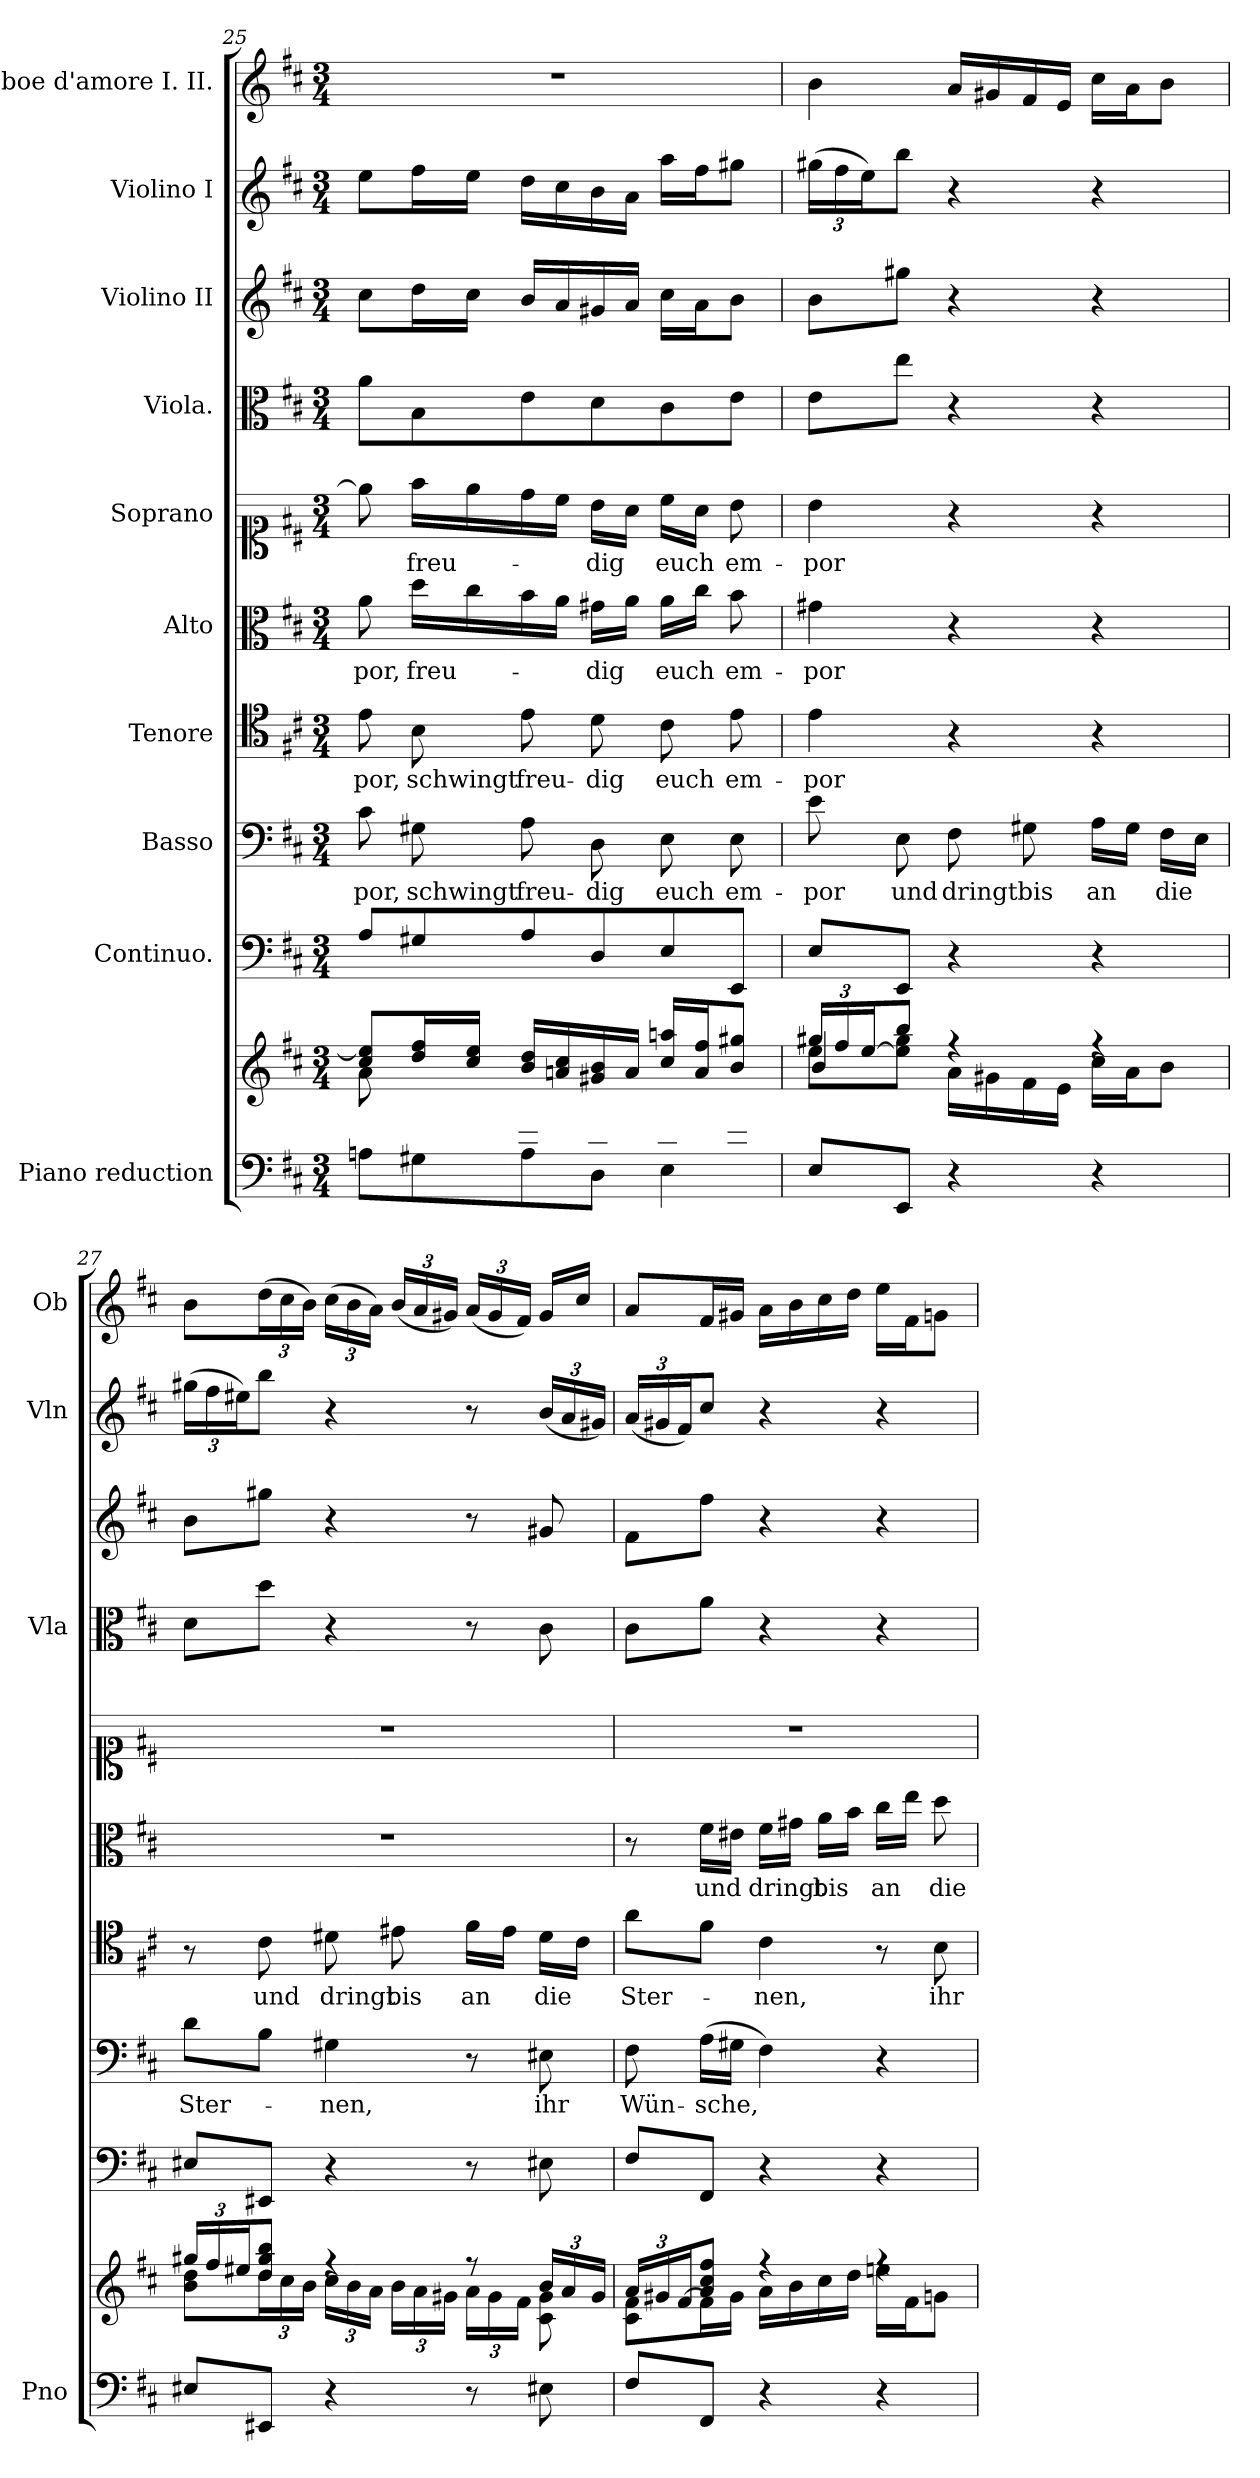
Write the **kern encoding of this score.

**kern	**kern	**kern	**kern	**text	**kern	**text	**kern	**text	**kern	**text	**kern	**kern	**kern	**kern
*part10	*part10	*part9	*part8	*part8	*part7	*part7	*part6	*part6	*part5	*part5	*part4	*part3	*part2	*part1
*staff11	*staff10	*staff9	*staff8	*staff8	*staff7	*staff7	*staff6	*staff6	*staff5	*staff5	*staff4	*staff3	*staff2	*staff1
*I"Piano reduction	*	*I"Continuo.	*I"Basso	*	*I"Tenore	*	*I"Alto	*	*I"Soprano	*	*I"Viola.	*I"Violino II	*I"Violino I	*I"Oboe d'amore I. II.
*I'Pno	*	*	*	*	*	*	*	*	*	*	*I'Vla	*	*I'Vln	*I'Ob
*clefF4	*clefG2	*clefF4	*clefF4	*	*clefC4	*	*clefC3	*	*clefC1	*	*clefC3	*clefG2	*clefG2	*clefG2
*k[f#c#]	*k[f#c#]	*k[f#c#]	*k[f#c#]	*	*k[f#c#]	*	*k[f#c#]	*	*k[f#c#]	*	*k[f#c#]	*k[f#c#]	*k[f#c#]	*k[f#c#]
*M3/4	*M3/4	*M3/4	*M3/4	*	*M3/4	*	*M3/4	*	*M3/4	*	*M3/4	*M3/4	*M3/4	*M3/4
=25	=25	=25	=25	=25	=25	=25	=25	=25	=25	=25	=25	=25	=25	=25
*^	*^	*	*	*	*	*	*	*	*	*	*	*	*	*
!	!	!	!	!	!	!LO:LY:b	!	!LO:LY:b	!	!LO:LY:b	!	!	!	!	!	!
8ryy	8An\L	8cc#/ 8ee/]L	8a\L	8A/L	8c#\	-por,	8e\	-por,	8a\	-por,	8ee\]	.	8a\L	8cc#\L	8ee\L	2.r
!	!	!	!	!	!	!LO:LY:b	!	!LO:LY:b	!	!LO:LY:b	!	!LO:LY:b	!	!	!	!
8B/	8G#X\	16dd/ 16ff#/L	2ryy	8G#X/	8G#X\	schwingt	8B\	schwingt	16dd\LL	freu-	16ff#\LL	freu-	8B\	16dd\L	16ff#\L	.
.	.	16cc#/ 16ee/JJ	.	.	.	.	.	.	16cc#\	.	16ee\	.	.	16cc#\JJ	16ee\JJ	.
!	!	!	!	!	!	!LO:LY:b	!	!LO:LY:b	!	!	!	!	!	!	!	!
8e/	8A\	16b/ 16dd/LL	.	8A/	8A\	freu-	8e\	freu-	16b\	.	16dd\	.	8e\	16b/LL	16dd\LL	.
.	.	16an/ 16cc#/	.	.	.	.	.	.	16a\JJ	.	16cc#\JJ	.	.	16a/	16cc#\	.
!	!	!	!	!	!	!LO:LY:b	!	!LO:LY:b	!	!LO:LY:b	!	!LO:LY:b	!	!	!	!
8d/	8D\J	16g#X/ 16b/	.	8D/	8D\	-dig	8d\	-dig	16g#X\LL	dig	16b\LL	dig	8d\	16g#X/	16b\	.
.	.	16a/JJ	.	.	.	.	.	.	16a\JJ	.	16a\JJ	.	.	16a/JJ	16a\JJ	.
!	!	!	!	!	!	!LO:LY:b	!	!LO:LY:b	!	!LO:LY:b	!	!LO:LY:b	!	!	!	!
8c#/	4E\	16cc#/ 16aan/LL	.	8E/	8E\	euch	8c#\	euch	16a\LL	euch	16cc#\LL	euch	8c#\	16cc#\LL	16aa\LL	.
.	.	16a/ 16ff#/J	.	.	.	.	.	.	16cc#\JJ	.	16a\JJ	.	.	16a\J	16ff#\J	.
!	!	!	!	!	!	!LO:LY:b	!	!LO:LY:b	!	!LO:LY:b	!	!LO:LY:b	!	!	!	!
8e/J	.	8b/ 8gg#X/J	8ryy	8EE/J	8E\	em-	8e\	em-	8b\	em-	8b\	em-	8e\J	8b\J	8gg#X\J	.
*v	*v	*	*	*	*	*	*	*	*	*	*	*	*	*	*	*
*	*v	*v	*	*	*	*	*	*	*	*	*	*	*	*	*
!!LO:PB:g=z
=26	=26	=26	=26	=26	=26	=26	=26	=26	=26	=26	=26	=26	=26	=26
*	*Xbrackettup	*	*	*	*	*	*	*	*	*	*	*	*	*
*	*^	*	*	*	*	*	*	*	*	*	*	*	*	*
*	*	*^	*	*	*	*	*	*	*	*	*	*	*	*	*
!	!	!	!	!	!	!LO:LY:b	!	!LO:LY:b	!	!LO:LY:b	!	!LO:LY:b	!	!	!	!
*	*	*	*	*	*	*	*	*	*	*	*	*	*	*	*Xbrackettup	*
8E/L	24gg#X/LL	8ee\L	4b/	8E/L	8e\	por	4e\	por	4g#X\	por	4b\	-por	8e\L	8b\L	(>24gg#X\LL	4b\
.	24ff#/	.	.	.	.	.	.	.	.	.	.	.	.	.	24ff#\	.
.	[24ee/J	.	.	.	.	.	.	.	.	.	.	.	.	.	24ee\J)	.
!	!	!	!	!	!	!LO:LY:b	!	!	!	!	!	!	!	!	!	!
8EE/J	8bb/J	8ee\] 8gg#\J	.	8EE/J	8E\	und	.	.	.	.	.	.	8ee\J	8gg#X\J	8bb\J	.
!	!	!	!	!	!	!LO:LY:b	!	!	!	!	!	!	!	!	!	!
4r	4rff	16a\LL	2ryy	4r	8F#\	dringt	4r	.	4r	.	4r	.	4r	4r	4r	16a/LL
.	.	16g#X\	.	.	.	.	.	.	.	.	.	.	.	.	.	16g#X/
!	!	!	!	!	!	!LO:LY:b	!	!	!	!	!	!	!	!	!	!
.	.	16f#\	.	.	8G#X\	bis	.	.	.	.	.	.	.	.	.	16f#/
.	.	16e\JJ	.	.	.	.	.	.	.	.	.	.	.	.	.	16e/JJ
!	!	!	!	!	!	!LO:LY:b	!	!	!	!	!	!	!	!	!	!
4r	4rff	16cc#\LL	.	4r	16A\LL	an	4r	.	4r	.	4r	.	4r	4r	4r	16cc#\LL
.	.	16a\J	.	.	16G#\JJ	.	.	.	.	.	.	.	.	.	.	16a\J
!	!	!	!	!	!	!LO:LY:b	!	!	!	!	!	!	!	!	!	!
.	.	8b\J	.	.	16F#\LL	die	.	.	.	.	.	.	.	.	.	8b\J
.	.	.	.	.	16E\JJ	.	.	.	.	.	.	.	.	.	.	.
*	*	*v	*v	*	*	*	*	*	*	*	*	*	*	*	*	*
=27	=27	=27	=27	=27	=27	=27	=27	=27	=27	=27	=27	=27	=27	=27	=27
!	!	!	!	!	!LO:LY:b	!	!	!	!	!	!	!	!	!	!
8E#X/L	24gg#X/LL	8b\ 8dd\L	8E#X/L	8d\L	Ster-	8r	.	2.r	.	2.r	.	8d\L	8b\L	(>24gg#X\LL	8b\L
.	24ff#/	.	.	.	.	.	.	.	.	.	.	.	.	24ff#\	.
.	24ee#X/J	.	.	.	.	.	.	.	.	.	.	.	.	24ee#X\J)	.
!	!	!	!	!	!	!	!LO:LY:b	!	!	!	!	!	!	!	!
*	*	*	*	*	*	*	*	*	*	*	*	*	*	*	*Xbrackettup
8EE#X/J	8dd/ 8gg#/ 8bb/J	24dd\L	8EE#X/J	8B\J	.	8c#\	und	.	.	.	.	8dd\J	8gg#X\J	8bb\J	(>24dd\L
.	.	24cc#\	.	.	.	.	.	.	.	.	.	.	.	.	24cc#\
.	.	24b\JJ	.	.	.	.	.	.	.	.	.	.	.	.	24b\JJ)
!	!	!	!	!	!LO:LY:b	!	!LO:LY:b	!	!	!	!	!	!	!	!
4r	4rff	24cc#\LL	4r	4G#X\	-nen,	8d#X\	dringt	.	.	.	.	4r	4r	4r	(>24cc#\LL
.	.	24b\	.	.	.	.	.	.	.	.	.	.	.	.	24b\
.	.	24a\JJ	.	.	.	.	.	.	.	.	.	.	.	.	24a\JJ)
!	!	!	!	!	!	!	!LO:LY:b	!	!	!	!	!	!	!	!
.	.	24b\LL	.	.	.	8e#X\	bis	.	.	.	.	.	.	.	(<24b/LL
.	.	24a\	.	.	.	.	.	.	.	.	.	.	.	.	24a/
.	.	24g#X\JJ	.	.	.	.	.	.	.	.	.	.	.	.	24g#X/JJ)
!	!	!	!	!	!	!	!LO:LY:b	!	!	!	!	!	!	!	!
8r	8rff	24a\LL	8r	8r	.	16f#\LL	an	.	.	.	.	8r	8r	8r	(<24a/LL
.	.	24g#\	.	.	.	.	.	.	.	.	.	.	.	.	24g#/
.	.	.	.	.	.	16e#\JJ	.	.	.	.	.	.	.	.	.
.	.	24f#\JJ	.	.	.	.	.	.	.	.	.	.	.	.	24f#/JJ)
!	!	!	!	!	!LO:LY:b	!	!LO:LY:b	!	!	!	!	!	!	!	!
8E#X\	24b/LL	8c#\ 8g#\	8E#X\	8E#X\	ihr	16d#\LL	die	.	.	.	.	8c#\	8g#X/	(<24b/LL	16g#/LL
.	24a/	.	.	.	.	.	.	.	.	.	.	.	.	24a/	.
.	.	.	.	.	.	16c#\JJ	.	.	.	.	.	.	.	.	16cc#/JJ
.	24g#/JJ	.	.	.	.	.	.	.	.	.	.	.	.	24g#X/JJ)	.
=28	=28	=28	=28	=28	=28	=28	=28	=28	=28	=28	=28	=28	=28	=28	=28
!	!	!	!	!	!LO:LY:b	!	!LO:LY:b	!	!	!	!	!	!	!	!
8F#/L	24a/LL	8c#\ 8f#\L	8F#/L	8F#\	Wün-	8a\L	Ster-	8r	.	2.r	.	8c#\L	8f#\L	(<24a/LL	8a/L
.	24g#X/	.	.	.	.	.	.	.	.	.	.	.	.	24g#X/	.
.	[24f#/J	.	.	.	.	.	.	.	.	.	.	.	.	24f#/J)	.
!	!	!	!	!	!LO:LY:b	!	!	!	!LO:LY:b	!	!	!	!	!	!
8FF#/J	8a/ 8cc#/ 8ff#/J	16f#\L]	8FF#/J	(>16A\LL	sche,	8f#\J	.	16f#\LL	und	.	.	8a\J	8ff#\J	8cc#/J	16f#/L
.	.	16g#\JJ	.	16G#X\JJ	.	.	.	16e#X\JJ	.	.	.	.	.	.	16g#X/JJ
!	!	!	!	!	!	!	!LO:LY:b	!	!LO:LY:b	!	!	!	!	!	!
4r	4rff	16a\LL	4r	4F#\)	.	4c#\	nen,	16f#\LL	dringt	.	.	4r	4r	4r	16a\LL
.	.	16b\	.	.	.	.	.	16g#X\JJ	.	.	.	.	.	.	16b\
!	!	!	!	!	!	!	!	!	!LO:LY:b	!	!	!	!	!	!
.	.	16cc#\	.	.	.	.	.	16a\LL	bis	.	.	.	.	.	16cc#\
.	.	16dd\JJ	.	.	.	.	.	16b\JJ	.	.	.	.	.	.	16dd\JJ
!	!	!	!	!	!	!	!	!	!LO:LY:b	!	!	!	!	!	!
4r	4rff	16een\LL	4r	4r	.	8r	.	16cc#\LL	an	.	.	4r	4r	4r	16ee\LL
.	.	16f#\J	.	.	.	.	.	16ee\JJ	.	.	.	.	.	.	16f#\J
!	!	!	!	!	!	!	!LO:LY:b	!	!LO:LY:b	!	!	!	!	!	!
.	.	8gn\J	.	.	.	8B\	ihr	8dd\	die	.	.	.	.	.	8gn\J
*	*v	*v	*	*	*	*	*	*	*	*	*	*	*	*	*
=	=	=	=	=	=	=	=	=	=	=	=	=	=	=
*-	*-	*-	*-	*-	*-	*-	*-	*-	*-	*-	*-	*-	*-	*-
